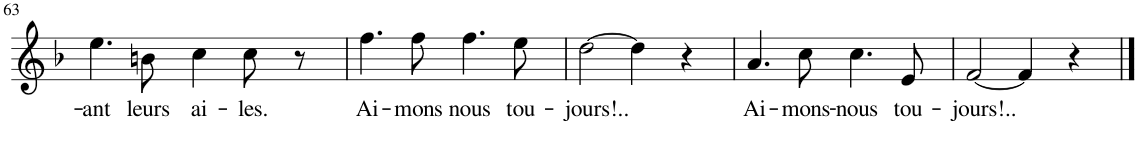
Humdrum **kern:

**kern	**text
*part1	*part1
*staff1	*staff1
*I"Piano	*
*I'Pno	*
!!LO:PB:g=z
*clefG2	*
*k[b-]	*
*M4/4	*
=63	=63
!	!LO:LY:b
4.ee\	-ant
!	!LO:LY:b
8bn\	leurs
!	!LO:LY:b
4cc\	ai-
!	!LO:LY:b
8cc\	-les.
8r	.
=64	=64
!	!LO:LY:b
4.ff\	Ai-
!	!LO:LY:b
8ff\	-mons
!	!LO:LY:b
4.ff\	nous
!	!LO:LY:b
8ee\	tou-
=65	=65
!	!LO:LY:b
[2dd\	-jours!..
4dd\]	.
4r	.
=66	=66
!	!LO:LY:b
4.a/	Ai-
!	!LO:LY:b
8cc\	-mons-
!	!LO:LY:b
4.cc\	-nous
!	!LO:LY:b
8e/	tou-
=67	=67
!	!LO:LY:b
[2f/	-jours!..
4f/]	.
4r	.
==	==
*-	*-
